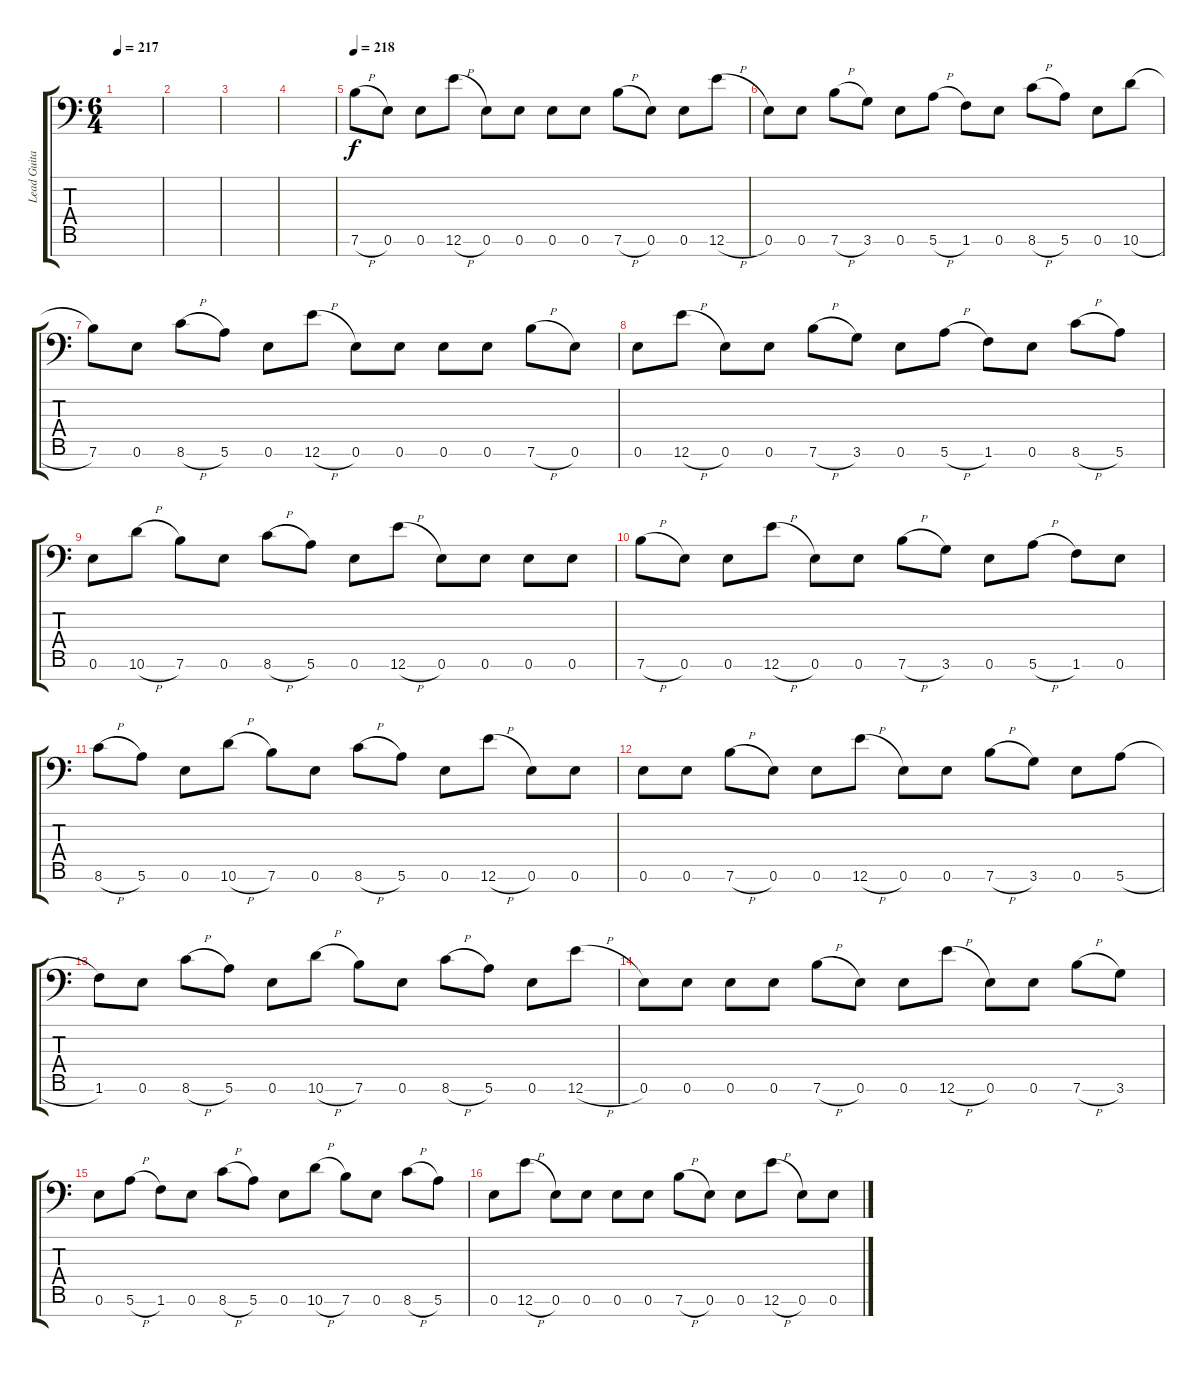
\track ("Lead Guitar #1" "Lead Guita") {instrument distortionguitar}
\staff {score tabs}
\tuning (D4 A3 E3 D3 A2 E2 A1) {hide}
\ts (6 4)
\tempo 217
\clef f4
\ks c
|
|
|
|
\tempo 218
7.6{h}.8{volume 4 instrument electricguitarmuted} 0.6.8 0.6.8 12.6{h}.8 0.6.8 0.6.8 0.6.8{volume 16} 0.6.8 7.6{h}.8 0.6.8 0.6.8 12.6{h}.8 |
0.6.8 0.6.8 7.6{h}.8 3.6.8 0.6.8 5.6{h}.8 1.6.8 0.6.8 8.6{h}.8 5.6.8 0.6.8 10.6{h}.8 |
7.6.8 0.6.8 8.6{h}.8 5.6.8 0.6.8 12.6{h}.8 0.6.8 0.6.8 0.6.8 0.6.8 7.6{h}.8 0.6.8 |
0.6.8 12.6{h}.8 0.6.8 0.6.8 7.6{h}.8 3.6.8 0.6.8 5.6{h}.8 1.6.8 0.6.8 8.6{h}.8 5.6.8 |
0.6.8 10.6{h}.8 7.6.8 0.6.8 8.6{h}.8 5.6.8 0.6.8 12.6{h}.8 0.6.8 0.6.8 0.6.8 0.6.8 |
7.6{h}.8 0.6.8 0.6.8 12.6{h}.8 0.6.8 0.6.8 7.6{h}.8 3.6.8 0.6.8 5.6{h}.8 1.6.8 0.6.8 |
8.6{h}.8 5.6.8 0.6.8 10.6{h}.8 7.6.8 0.6.8 8.6{h}.8 5.6.8 0.6.8 12.6{h}.8 0.6.8 0.6.8 |
0.6.8 0.6.8 7.6{h}.8 0.6.8 0.6.8 12.6{h}.8 0.6.8 0.6.8 7.6{h}.8 3.6.8 0.6.8 5.6{h}.8 |
1.6.8 0.6.8 8.6{h}.8 5.6.8 0.6.8 10.6{h}.8 7.6.8 0.6.8 8.6{h}.8 5.6.8 0.6.8 12.6{h}.8 |
0.6.8 0.6.8 0.6.8 0.6.8 7.6{h}.8 0.6.8 0.6.8 12.6{h}.8 0.6.8 0.6.8 7.6{h}.8 3.6.8 |
0.6.8 5.6{h}.8 1.6.8 0.6.8 8.6{h}.8 5.6.8 0.6.8 10.6{h}.8 7.6.8 0.6.8 8.6{h}.8 5.6.8 |
0.6.8 12.6{h}.8 0.6.8 0.6.8 0.6.8 0.6.8 7.6{h}.8 0.6.8 0.6.8 12.6{h}.8 0.6.8 0.6.8
